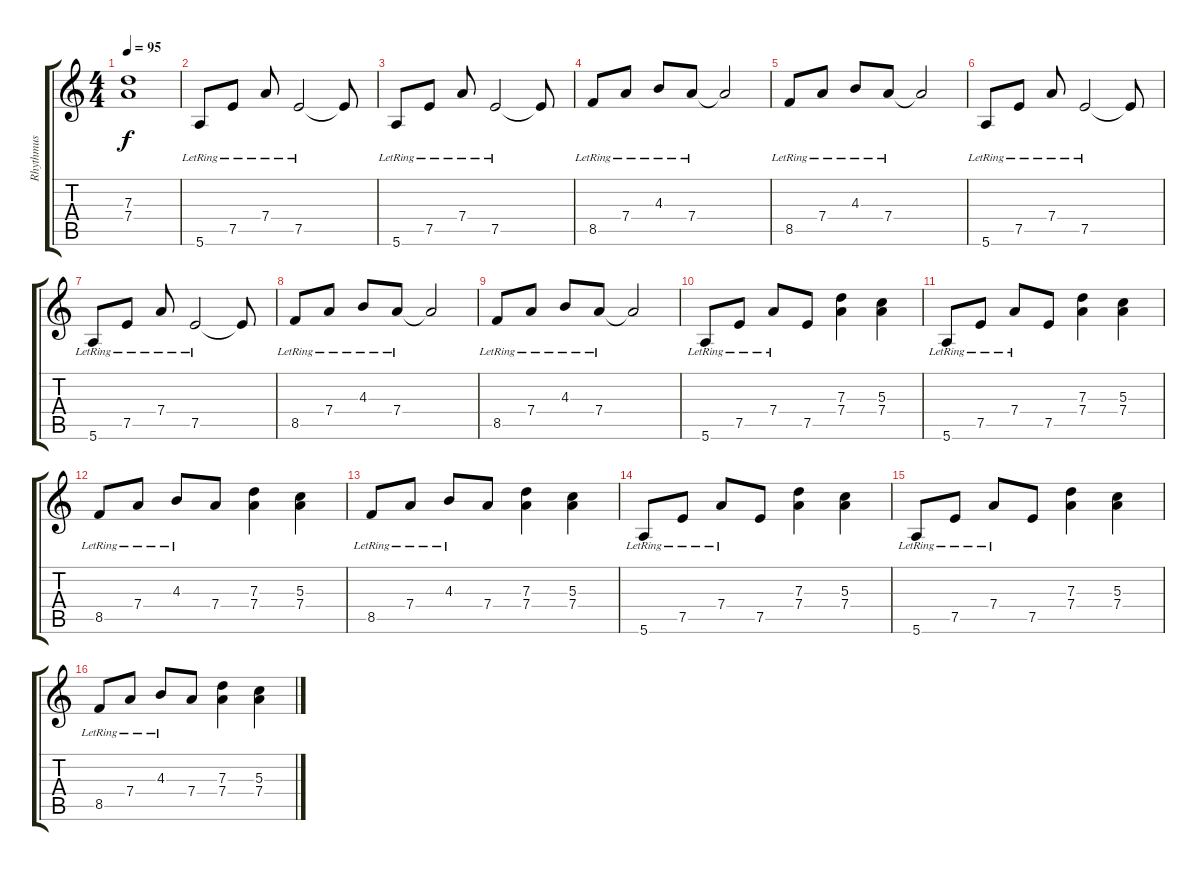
\track ("Rhythmus" "Rhythmus") {instrument acousticguitarnylon}
\staff {score tabs}
\tuning (E4 B3 G3 D3 A2 E2) {hide}
\ts (4 4)
\tempo 95
\clef g2
\ks c
(7.3{t} 7.4{t}).1{dy f} |
5.6{lr}.8 7.5{lr}.8 7.4{lr}.8 7.5{lr}.2 7.5{t}.8 |
5.6{lr}.8 7.5{lr}.8 7.4{lr}.8 7.5{lr}.2 7.5{t}.8 |
8.5{lr}.8 7.4{lr}.8 4.3{lr}.8 7.4{lr}.8 7.4{t}.2 |
8.5{lr}.8 7.4{lr}.8 4.3{lr}.8 7.4{lr}.8 7.4{t}.2 |
5.6{lr}.8 7.5{lr}.8 7.4{lr}.8 7.5{lr}.2 7.5{t}.8 |
5.6{lr}.8 7.5{lr}.8 7.4{lr}.8 7.5{lr}.2 7.5{t}.8 |
8.5{lr}.8 7.4{lr}.8 4.3{lr}.8 7.4{lr}.8 7.4{t}.2 |
8.5{lr}.8 7.4{lr}.8 4.3{lr}.8 7.4{lr}.8 7.4{t}.2 |
5.6{lr}.8 7.5{lr}.8 7.4{lr}.8 7.5.8 (7.3 7.4).4 (5.3 7.4).4 |
5.6{lr}.8 7.5{lr}.8 7.4{lr}.8 7.5.8 (7.3 7.4).4 (5.3 7.4).4 |
8.5{lr}.8 7.4{lr}.8 4.3{lr}.8 7.4.8 (7.3 7.4).4 (5.3 7.4).4 |
8.5{lr}.8 7.4{lr}.8 4.3{lr}.8 7.4.8 (7.3 7.4).4 (5.3 7.4).4 |
5.6{lr}.8 7.5{lr}.8 7.4{lr}.8 7.5.8 (7.3 7.4).4 (5.3 7.4).4 |
5.6{lr}.8 7.5{lr}.8 7.4{lr}.8 7.5.8 (7.3 7.4).4 (5.3 7.4).4 |
8.5{lr}.8 7.4{lr}.8 4.3{lr}.8 7.4.8 (7.3 7.4).4 (5.3 7.4).4
